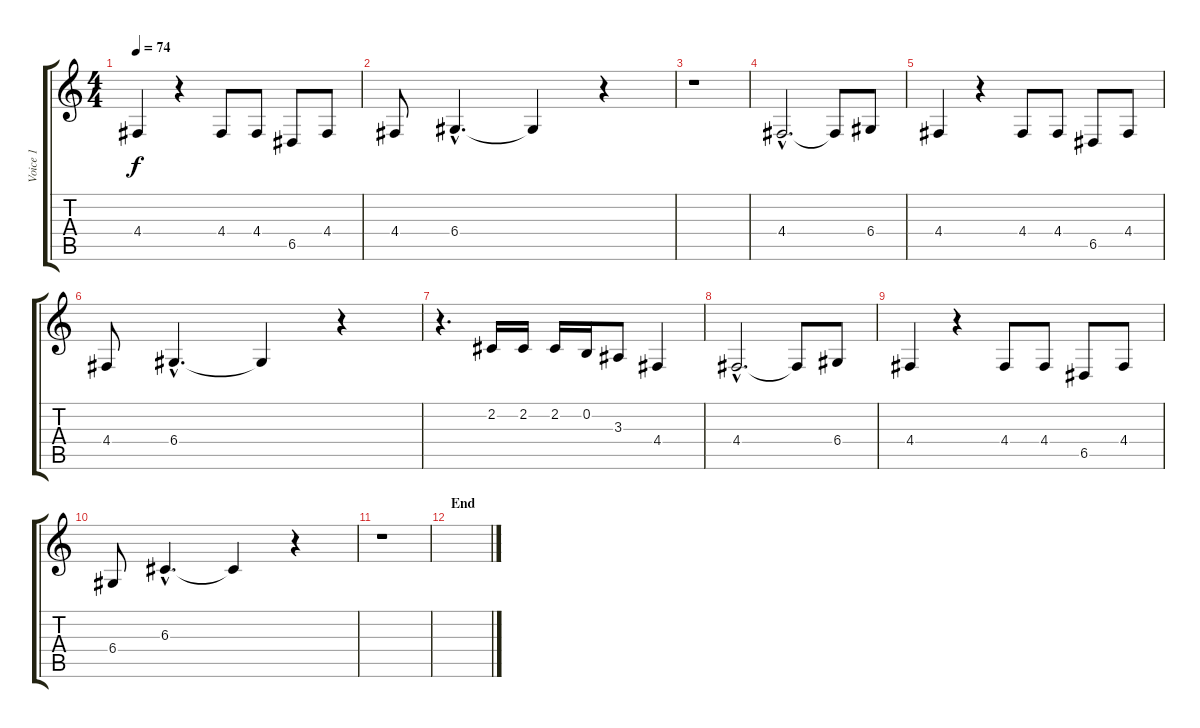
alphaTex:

\track ("Voice 1" "Voice 1") {instrument clarinet}
\staff {score tabs}
\tuning (E4 B3 G3 D3 A2 E2) {hide}
\ts (4 4)
\tempo 74
\clef g2
\ks c
4.4.4{dy f} r.4 4.4.8 4.4.8 6.5.8 4.4.8 |
4.4.8 6.4{hac}.4{d} 6.4{t}.4 r.4 |
r.1 |
4.4{hac}.2{d} 4.4{t}.8 6.4.8 |
4.4.4 r.4 4.4.8 4.4.8 6.5.8 4.4.8 |
4.4.8 6.4{hac}.4{d} 6.4{t}.4 r.4 |
r.4{d} 2.2.16 2.2.16 2.2.16 0.2.16 3.3.8 4.4.4 |
4.4{hac}.2{d} 4.4{t}.8 6.4.8 |
4.4.4 r.4 4.4.8 4.4.8 6.5.8 4.4.8 |
6.4.8 6.3{hac}.4{d} 6.3{t}.4 r.4 |
r.1 |
\section ("" "End")
